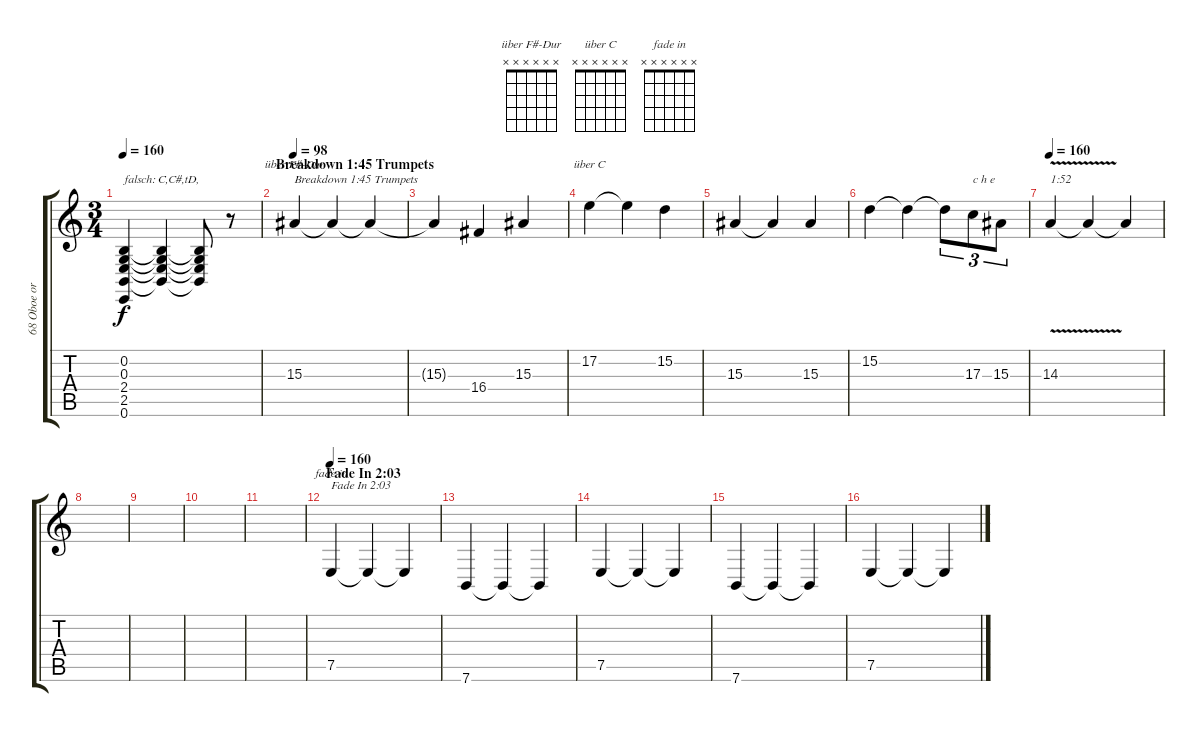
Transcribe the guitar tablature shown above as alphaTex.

\track ("68 Oboe or Klarinet / 57 Trombone" "68 Oboe or") {instrument oboe}
\staff {score tabs}
\tuning (E4 B3 G3 D3 A2 E2) {hide}
\chord ("über F#-Dur" x x x x x x)
\chord ("über C" x x x x x x)
\chord ("fade in" x x x x x x)
\ts (3 4)
\tempo 160
\clef g2
\ks c
(0.2 0.3 2.4 2.5 0.6).4{txt "falsch: C,C#,tD," dy f} (0.2{t} 0.3{t} 2.4{t} 2.5{t}).4 (0.2{t} 0.3{t} 2.4{t} 2.5{t}).8 r.8 |
\section ("" "Breakdown 1:45 Trumpets")
\tempo 98
15.3.4{ch "über F#-Dur" txt "Breakdown 1:45 Trumpets" volume 12 instrument trombone} 15.3{t}.4 15.3{t}.4 |
15.3{t}.4 16.4.4 15.3.4 |
17.2.4{ch "über C"} 17.2{t}.4 15.2.4 |
15.3.4 15.3{t}.4 15.3.4 |
15.2.4 15.2{t}.4 15.2{t}.8{tu (3 2)} 17.3.8{tu (3 2) txt "c h e"} 15.3.8{tu (3 2)} |
\tempo 160
14.3{v}.4{txt "1:52" volume 3} 14.3{t}.4 14.3{t}.4 |
|
|
|
|
\section ("" "Fade In 2:03")
\tempo 160
7.5.4{ch "fade in" txt "Fade In 2:03" volume 6} 7.5{t}.4 7.5{t}.4 |
7.6.4 7.6{t}.4 7.6{t}.4 |
7.5.4 7.5{t}.4 7.5{t}.4 |
7.6.4 7.6{t}.4 7.6{t}.4 |
7.5.4 7.5{t}.4 7.5{t}.4
